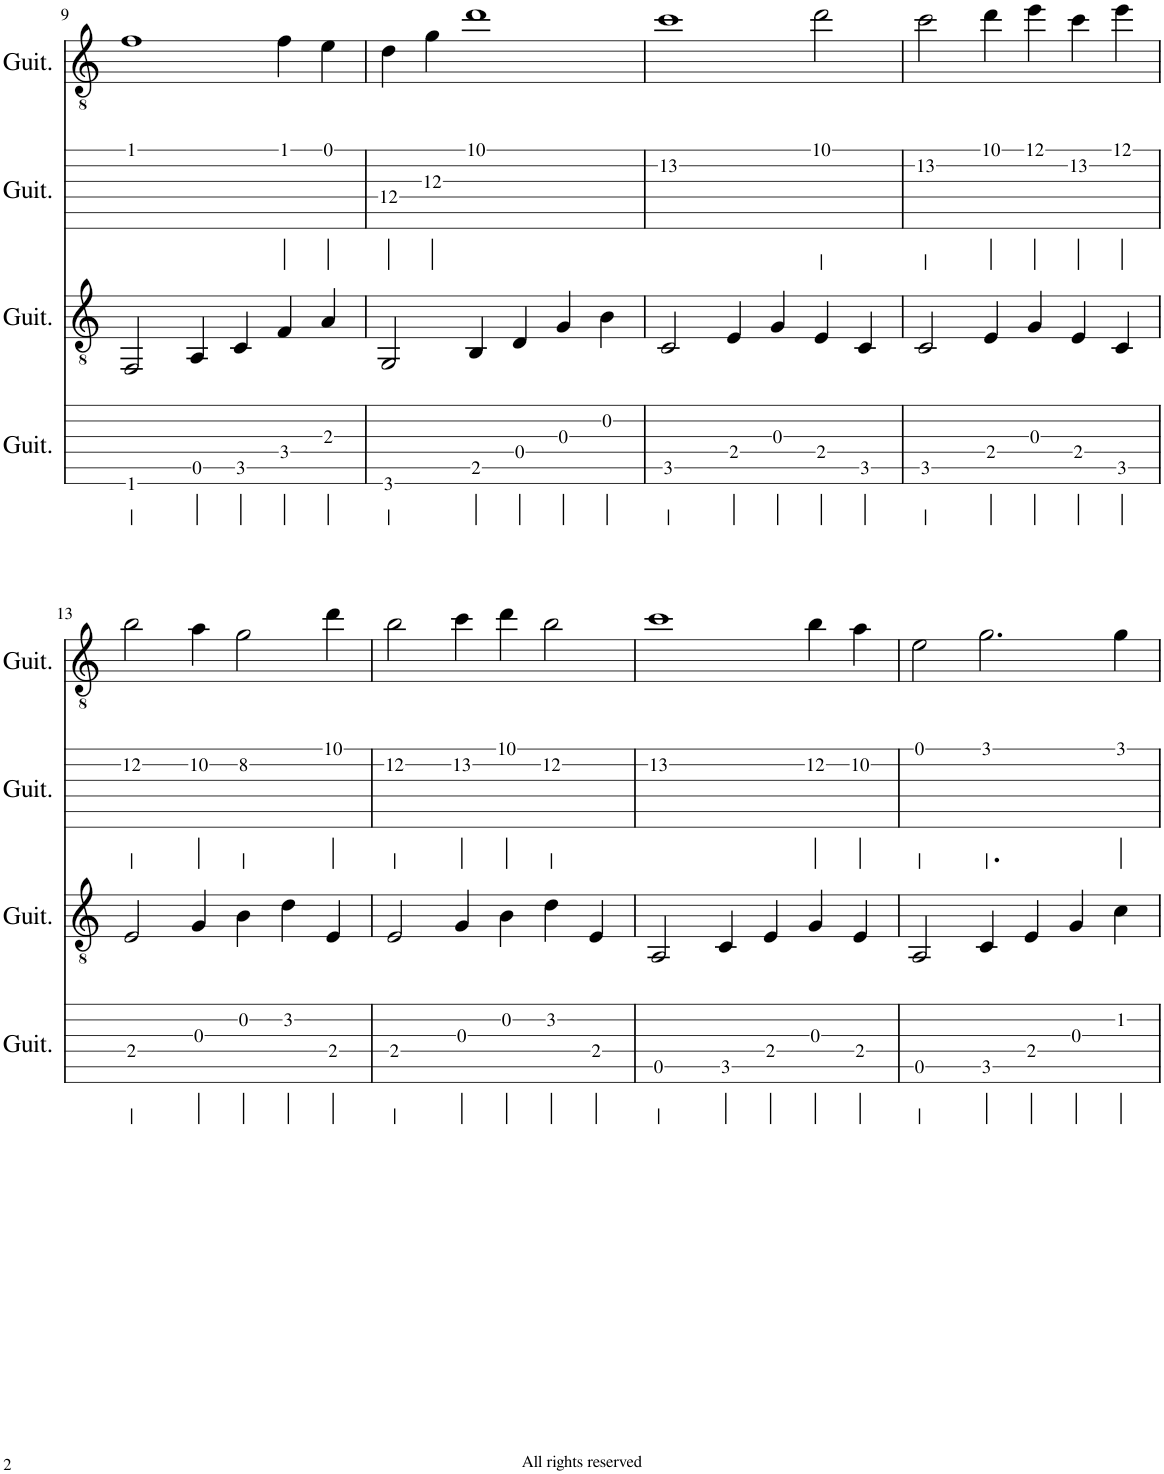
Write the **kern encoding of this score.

**kern	**kern	**kern	**kern
*part4	*part3	*part2	*part1
*staff4	*staff3	*staff2	*staff1
*I"Classical Guitar	*I"Classical Guitar	*I"Acoustic Guitar	*I"Acoustic Guitar
*I'Guit.	*I'Guit.	*I'Guit.	*I'Guit.
!!LO:PB:g=z
*	*clefGv2	*	*clefGv2
*k[]	*k[]	*k[]	*k[]
*M6/4	*M6/4	*M6/4	*M6/4
=9	=9	=9	=9
2FF\	2FF/	1f	1f
4AA\	4AA/	.	.
4C\	4C/	.	.
4F\	4F/	4f\	4f\
4A\	4A/	4e\	4e\
=10	=10	=10	=10
2GG\	2GG/	4d\	4d\
.	.	4g\	4g\
4BB\	4BB/	1dd	1dd
4D\	4D/	.	.
4G\	4G/	.	.
4B\	4B\	.	.
=11	=11	=11	=11
2C\	2C/	1cc	1cc
4E\	4E/	.	.
4G\	4G/	.	.
4E\	4E/	2dd\	2dd\
4C\	4C/	.	.
=12	=12	=12	=12
2C\	2C/	2cc\	2cc\
4E\	4E/	4dd\	4dd\
4G\	4G/	4ee\	4ee\
4E\	4E/	4cc\	4cc\
4C\	4C/	4ee\	4ee\
!!LO:LB:g=z
=13	=13	=13	=13
2E\	2E/	2b\	2b\
4G\	4G/	4a\	4a\
4B\	4B\	2g\	2g\
4d\	4d\	.	.
4E\	4E/	4dd\	4dd\
=14	=14	=14	=14
2E\	2E/	2b\	2b\
4G\	4G/	4cc\	4cc\
4B\	4B\	4dd\	4dd\
4d\	4d\	2b\	2b\
4E\	4E/	.	.
=15	=15	=15	=15
2AA\	2AA/	1cc	1cc
4C\	4C/	.	.
4E\	4E/	.	.
4G\	4G/	4b\	4b\
4E\	4E/	4a\	4a\
=16	=16	=16	=16
2AA\	2AA/	2e\	2e\
4C\	4C/	2.g\	2.g\
4E\	4E/	.	.
4G\	4G/	.	.
4c\	4c\	4g\	4g\
=	=	=	=
*-	*-	*-	*-
